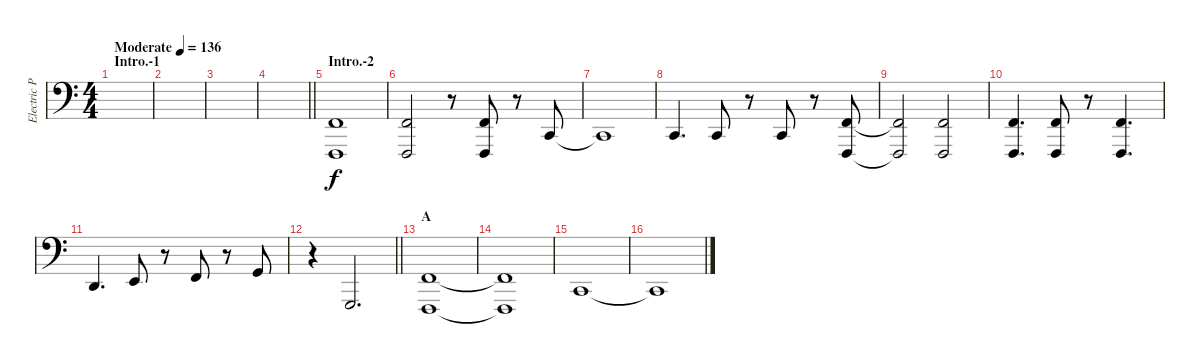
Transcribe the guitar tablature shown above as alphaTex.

\track ("Electric Piano II (Bass - Left Hand)" "Electric P") {instrument electricgrandpiano}
\staff {score}
\tuning (G2 D2 A1 D1) {hide}
\ts (4 4)
\section ("" "Intro.-1")
\tempo (136 "Moderate")
\clef f4
\ks c
|
|
|
\barLineRight lightlight
|
\section ("" "Intro.-2")
(3.2 3.4).1 |
(3.2 3.4).2 r.8 (3.2 3.4).8 r.8 3.3.8 |
3.3{t}.1 |
3.3.4{d} 3.3.8 r.8 3.3.8 r.8 (3.2 3.4).8 |
(3.2{t} 3.4{t}).2 (3.2 3.4).2 |
(3.2 3.4).4{d} (3.2 3.4).8 r.8 (3.2 3.4).4{d} |
0.2.4{d} 2.2.8 r.8 3.2.8 r.8 0.1.8 |
\barLineRight lightlight
r.4 5.4.2{d} |
\section ("" "A")
(3.2 3.4).1 |
(3.2{t} 3.4{t}).1 |
3.3.1 |
3.3{t}.1
